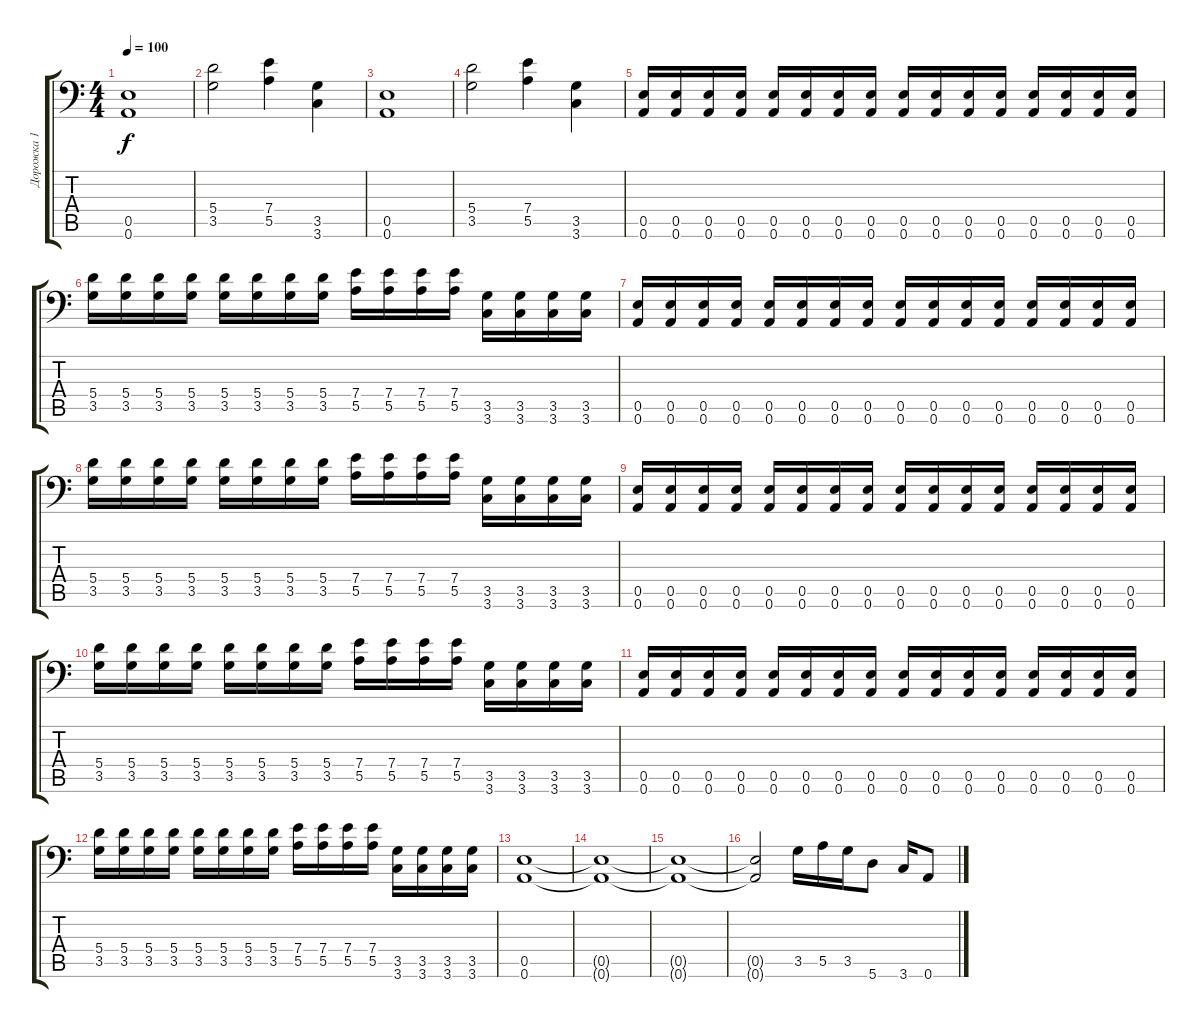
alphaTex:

\track ("Дорожка 1" "Дорожка 1") {instrument distortionguitar}
\staff {score tabs}
\tuning (B3 Gb3 D3 A2 E2 A1) {hide}
\ts (4 4)
\tempo 100
\clef f4
\ks c
(0.5 0.6).1{dy f} |
(5.4 3.5).2 (7.4 5.5).4 (3.5 3.6).4 |
(0.5 0.6).1 |
(5.4 3.5).2 (7.4 5.5).4 (3.5 3.6).4 |
(0.5 0.6).16 (0.5 0.6).16 (0.5 0.6).16 (0.5 0.6).16 (0.5 0.6).16 (0.5 0.6).16 (0.5 0.6).16 (0.5 0.6).16 (0.5 0.6).16 (0.5 0.6).16 (0.5 0.6).16 (0.5 0.6).16 (0.5 0.6).16 (0.5 0.6).16 (0.5 0.6).16 (0.5 0.6).16 |
(5.4 3.5).16 (5.4 3.5).16 (5.4 3.5).16 (5.4 3.5).16 (5.4 3.5).16 (5.4 3.5).16 (5.4 3.5).16 (5.4 3.5).16 (7.4 5.5).16 (7.4 5.5).16 (7.4 5.5).16 (7.4 5.5).16 (3.5 3.6).16 (3.5 3.6).16 (3.5 3.6).16 (3.5 3.6).16 |
(0.5 0.6).16 (0.5 0.6).16 (0.5 0.6).16 (0.5 0.6).16 (0.5 0.6).16 (0.5 0.6).16 (0.5 0.6).16 (0.5 0.6).16 (0.5 0.6).16 (0.5 0.6).16 (0.5 0.6).16 (0.5 0.6).16 (0.5 0.6).16 (0.5 0.6).16 (0.5 0.6).16 (0.5 0.6).16 |
(5.4 3.5).16 (5.4 3.5).16 (5.4 3.5).16 (5.4 3.5).16 (5.4 3.5).16 (5.4 3.5).16 (5.4 3.5).16 (5.4 3.5).16 (7.4 5.5).16 (7.4 5.5).16 (7.4 5.5).16 (7.4 5.5).16 (3.5 3.6).16 (3.5 3.6).16 (3.5 3.6).16 (3.5 3.6).16 |
(0.5 0.6).16 (0.5 0.6).16 (0.5 0.6).16 (0.5 0.6).16 (0.5 0.6).16 (0.5 0.6).16 (0.5 0.6).16 (0.5 0.6).16 (0.5 0.6).16 (0.5 0.6).16 (0.5 0.6).16 (0.5 0.6).16 (0.5 0.6).16 (0.5 0.6).16 (0.5 0.6).16 (0.5 0.6).16 |
(5.4 3.5).16 (5.4 3.5).16 (5.4 3.5).16 (5.4 3.5).16 (5.4 3.5).16 (5.4 3.5).16 (5.4 3.5).16 (5.4 3.5).16 (7.4 5.5).16 (7.4 5.5).16 (7.4 5.5).16 (7.4 5.5).16 (3.5 3.6).16 (3.5 3.6).16 (3.5 3.6).16 (3.5 3.6).16 |
(0.5 0.6).16 (0.5 0.6).16 (0.5 0.6).16 (0.5 0.6).16 (0.5 0.6).16 (0.5 0.6).16 (0.5 0.6).16 (0.5 0.6).16 (0.5 0.6).16 (0.5 0.6).16 (0.5 0.6).16 (0.5 0.6).16 (0.5 0.6).16 (0.5 0.6).16 (0.5 0.6).16 (0.5 0.6).16 |
(5.4 3.5).16 (5.4 3.5).16 (5.4 3.5).16 (5.4 3.5).16 (5.4 3.5).16 (5.4 3.5).16 (5.4 3.5).16 (5.4 3.5).16 (7.4 5.5).16 (7.4 5.5).16 (7.4 5.5).16 (7.4 5.5).16 (3.5 3.6).16 (3.5 3.6).16 (3.5 3.6).16 (3.5 3.6).16 |
(0.5 0.6).1 |
(0.5{t} 0.6{t}).1 |
(0.5{t} 0.6{t}).1 |
(0.5{t} 0.6{t}).2 3.5.16 5.5.16 3.5.16 5.6.8 3.6.16 0.6.8
